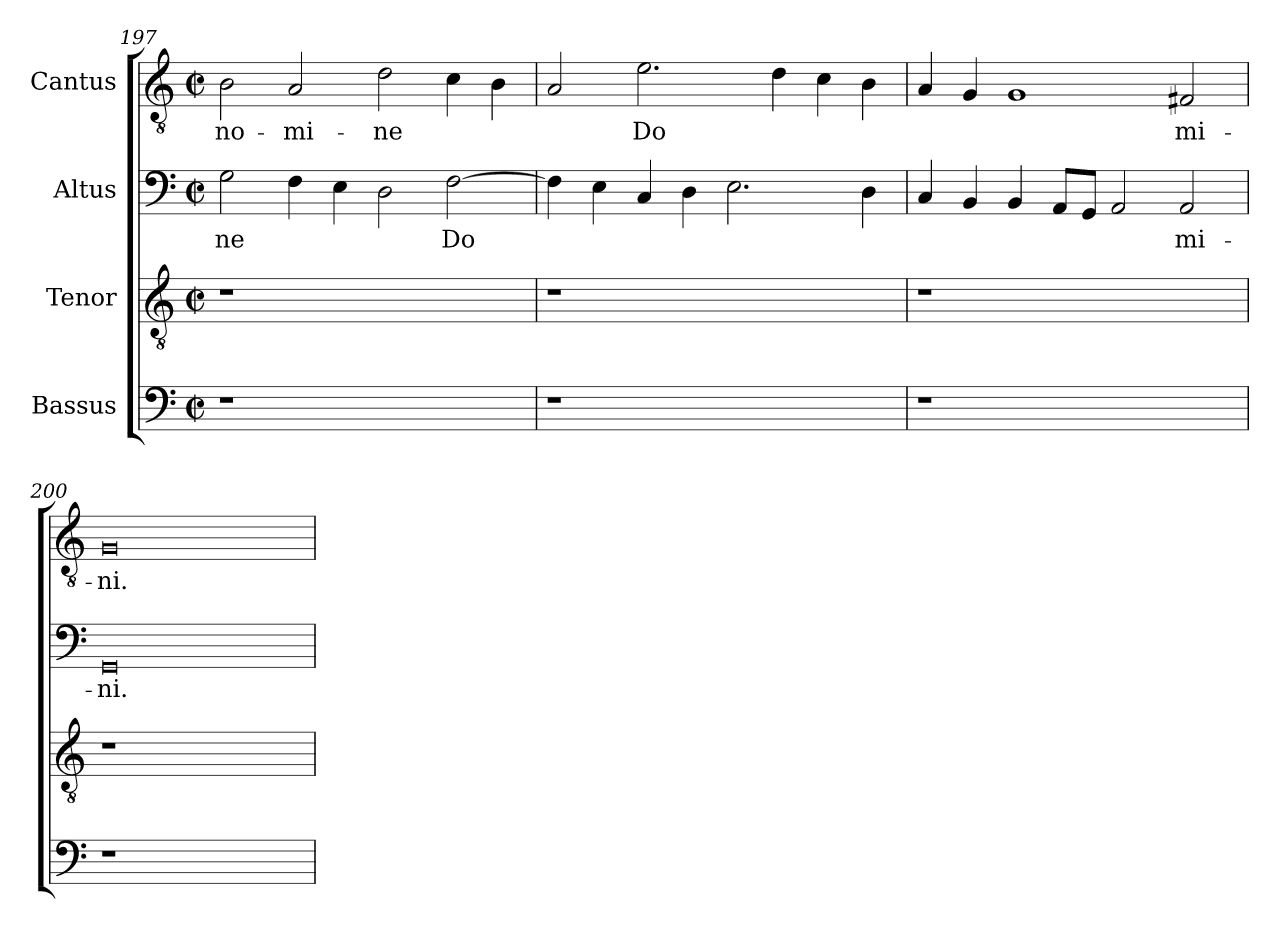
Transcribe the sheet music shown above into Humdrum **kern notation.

**kern	**kern	**kern	**text	**kern	**text
*part4	*part3	*part2	*part2	*part1	*part1
*staff4	*staff3	*staff2	*staff2	*staff1	*staff1
*I"Bassus	*I"Tenor	*I"Altus	*	*I"Cantus	*
*clefF4	*clefGv2	*clefF4	*	*clefGv2	*
*k[]	*k[]	*k[]	*	*k[]	*
*C:	*C:	*C:	*	*C:	*
*M2/2	*M2/2	*M2/2	*	*M2/2	*
*met(c|)	*met(c|)	*met(c|)	*	*met(c|)	*
=197	=197	=197	=197	=197	=197
!	!	!	!LO:LY:b:cj	!	!LO:LY:b:cj
1r	1r	2G\	-ne	2B\	-no-
!	!	!	!LO:LY:b:cj	!	!LO:LY:b:cj
.	.	4F\	.	2A/	-mi-
!	!	!	!LO:LY:b:cj	!	!
.	.	4E\	.	.	.
!	!	!	!LO:LY:b:cj	!	!LO:LY:b:cj
1ryy	1ryy	2D\	.	2d\	-ne
!	!	!	!LO:LY:b:cj	!	!LO:LY:b:cj
.	.	[>2F\	Do-	4c\	.
!	!	!	!	!	!LO:LY:b:cj
.	.	.	.	4B\	.
=198	=198	=198	=198	=198	=198
!	!	!	!LO:LY:b:cj	!	!LO:LY:b:cj
1r	1r	4F\]	--	2A/	.
!	!	!	!LO:LY:b:cj	!	!
.	.	4E\	--	.	.
!	!	!	!LO:LY:b:cj	!	!LO:LY:b:cj
.	.	4C/	--	2.e\	Do-
!	!	!	!LO:LY:b:cj	!	!
.	.	4D\	--	.	.
!	!	!	!LO:LY:b:cj	!	!
1ryy	1ryy	2.E\	--	.	.
!	!	!	!	!	!LO:LY:b:cj
.	.	.	.	4d\	--
!	!	!	!	!	!LO:LY:b:cj
.	.	.	.	4c\	--
!	!	!	!LO:LY:b:cj	!	!LO:LY:b:cj
.	.	4D\	--	4B\	--
=199	=199	=199	=199	=199	=199
!	!	!	!LO:LY:b:cj	!	!LO:LY:b:cj
1r	1r	4C/	--	4A/	--
!	!	!	!LO:LY:b:cj	!	!LO:LY:b:cj
.	.	4BB/	--	4G/	--
!	!	!	!LO:LY:b:cj	!	!LO:LY:b:cj
.	.	4BB/	--	1G	--
!	!	!	!LO:LY:b:cj	!	!
.	.	8AA/L	--	.	.
!	!	!	!LO:LY:b:cj	!	!
.	.	8GG/J	--	.	.
!	!	!	!LO:LY:b:cj	!	!
1ryy	1ryy	2AA/	--	.	.
!	!	!	!LO:LY:b:cj	!	!LO:LY:b:cj
.	.	2AA/	-mi-	2F#X/	-mi-
=200	=200	=200	=200	=200	=200
!	!	!	!LO:LY:b:cj	!	!LO:LY:b:cj
1r	1r	0GG	-ni.	0G	-ni.
1ryy	1ryy	.	.	.	.
=	=	=	=	=	=
*-	*-	*-	*-	*-	*-
